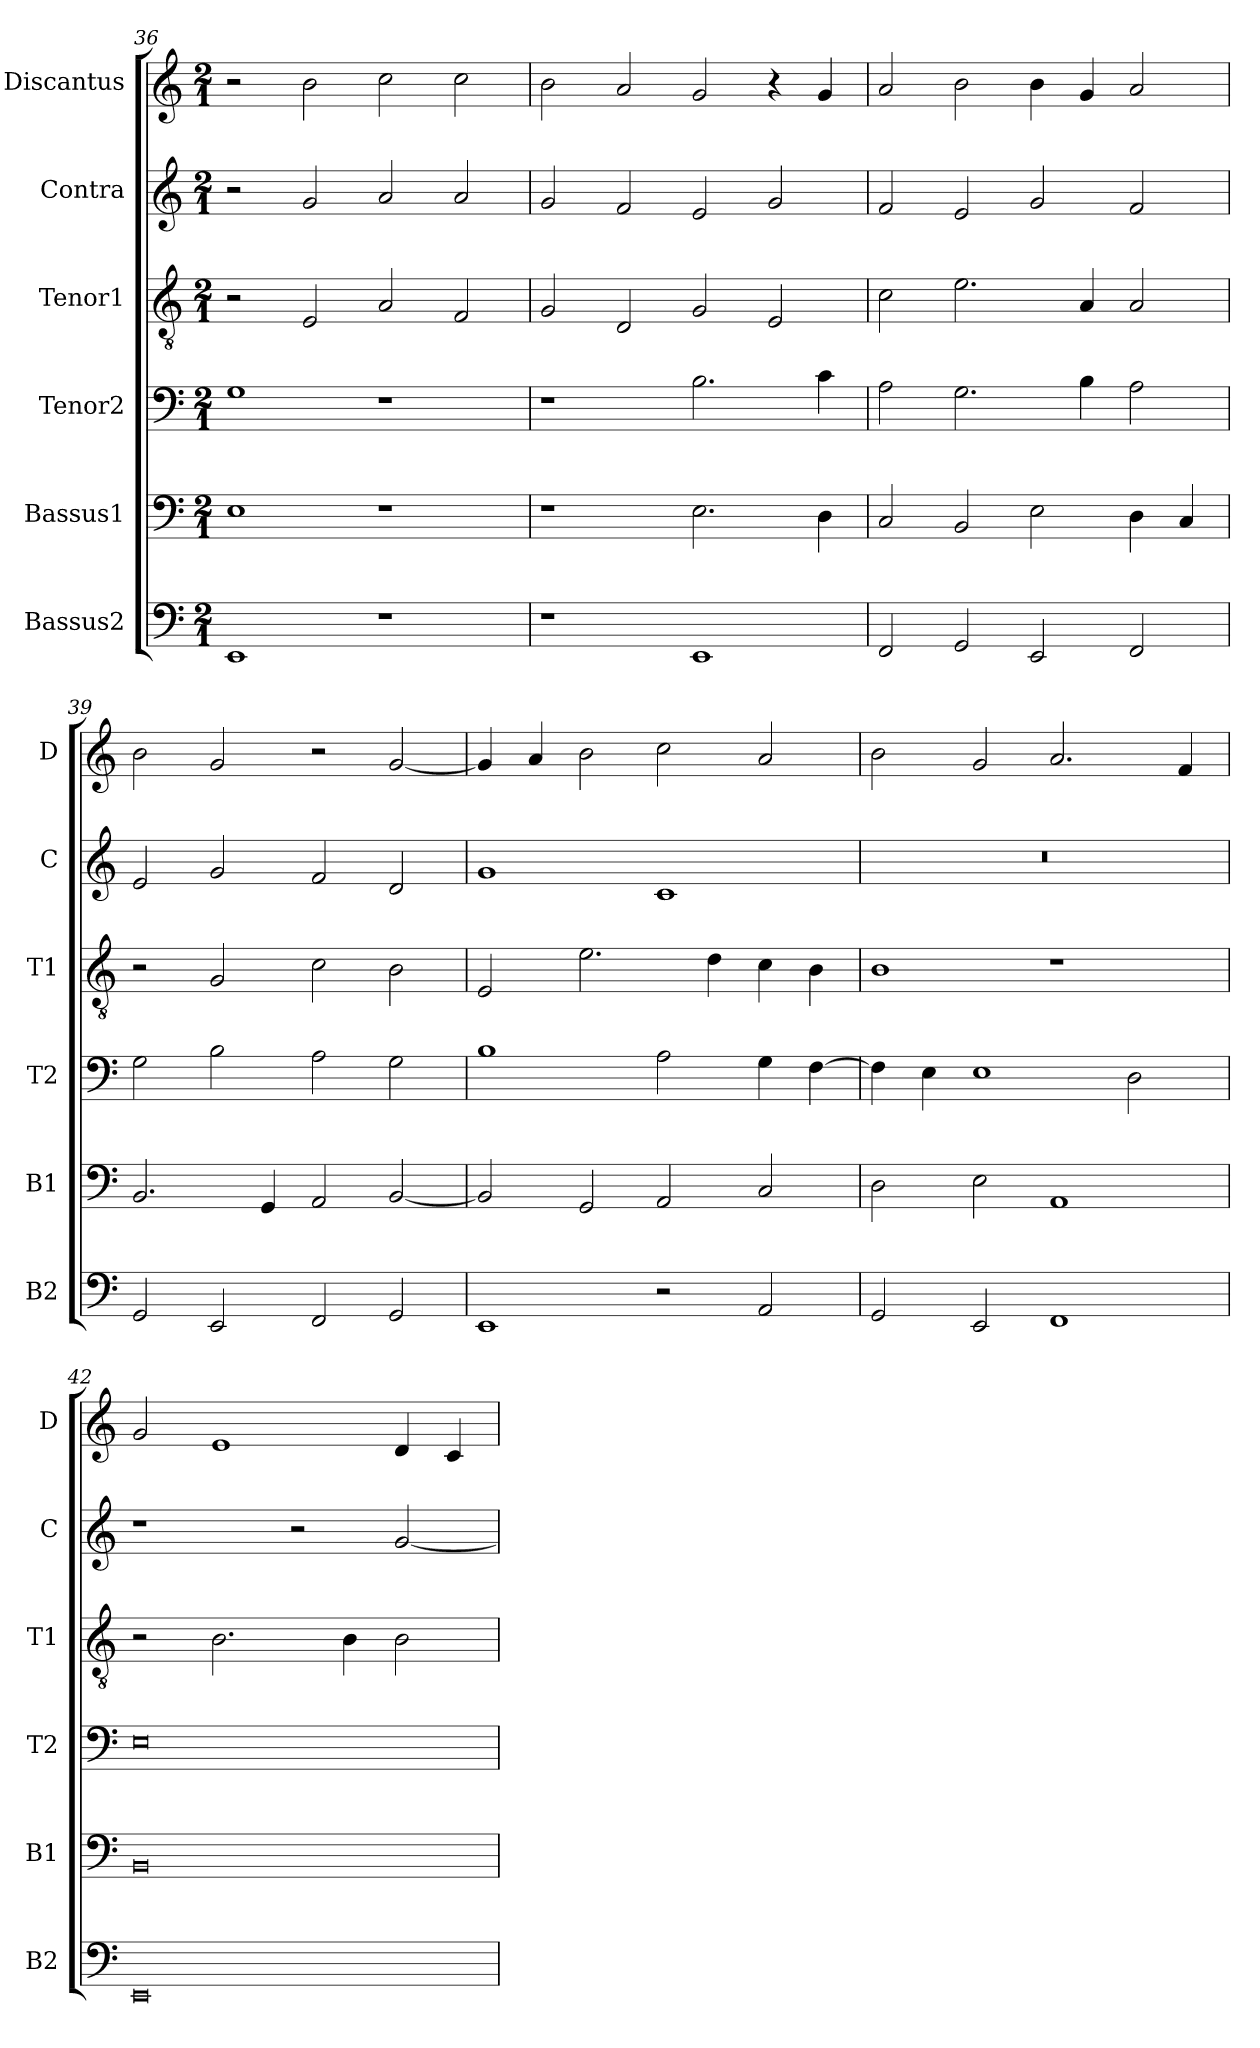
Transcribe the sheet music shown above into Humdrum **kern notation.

**kern	**kern	**kern	**kern	**kern	**kern
*part6	*part5	*part4	*part3	*part2	*part1
*staff6	*staff5	*staff4	*staff3	*staff2	*staff1
*I"Bassus2	*I"Bassus1	*I"Tenor2	*I"Tenor1	*I"Contra	*I"Discantus
*I'B2	*I'B1	*I'T2	*I'T1	*I'C	*I'D
*clefF4	*clefF4	*clefF4	*clefGv2	*clefG2	*clefG2
*k[]	*k[]	*k[]	*k[]	*k[]	*k[]
*M2/1	*M2/1	*M2/1	*M2/1	*M2/1	*M2/1
=36	=36	=36	=36	=36	=36
1EE	1E	1G	2r	2r	2r
.	.	.	2E/	2g/	2b\
1r	1r	1r	2A/	2a/	2cc\
.	.	.	2F/	2a/	2cc\
=37	=37	=37	=37	=37	=37
1r	1r	1r	2G/	2g/	2b\
.	.	.	2D/	2f/	2a/
1EE	2.E\	2.B\	2G/	2e/	2g/
.	.	.	2E/	2g/	4r
.	4D\	4c\	.	.	4g/
=38	=38	=38	=38	=38	=38
2FF/	2C/	2A\	2c\	2f/	2a/
2GG/	2BB/	2.G\	2.e\	2e/	2b\
2EE/	2E\	.	.	2g/	4b\
.	.	4B\	4A/	.	4g/
2FF/	4D\	2A\	2A/	2f/	2a/
.	4C/	.	.	.	.
=39	=39	=39	=39	=39	=39
2GG/	2.BB/	2G\	2r	2e/	2b\
2EE/	.	2B\	2G/	2g/	2g/
.	4GG/	.	.	.	.
2FF/	2AA/	2A\	2c\	2f/	2r
2GG/	[2BB/	2G\	2B\	2d/	[2g/
=40	=40	=40	=40	=40	=40
1EE	2BB/]	1B	2E/	1g	4g/]
.	.	.	.	.	4a/
.	2GG/	.	2.e\	.	2b\
2r	2AA/	2A\	.	1c	2cc\
.	.	.	4d\	.	.
2AA/	2C/	4G\	4c\	.	2a/
.	.	[4F\	4B\	.	.
=41	=41	=41	=41	=41	=41
2GG/	2D\	4F\]	1B	0r	2b\
.	.	4E\	.	.	.
2EE/	2E\	1E	.	.	2g/
1FF	1AA	.	1r	.	2.a/
.	.	2D\	.	.	.
.	.	.	.	.	4f/
=42	=42	=42	=42	=42	=42
0EE	0BB	0E	2r	1r	2g/
.	.	.	2.B\	.	1e
.	.	.	.	2r	.
.	.	.	4B\	.	.
.	.	.	2B\	[2g/	4d/
.	.	.	.	.	4c/
=	=	=	=	=	=
*-	*-	*-	*-	*-	*-
